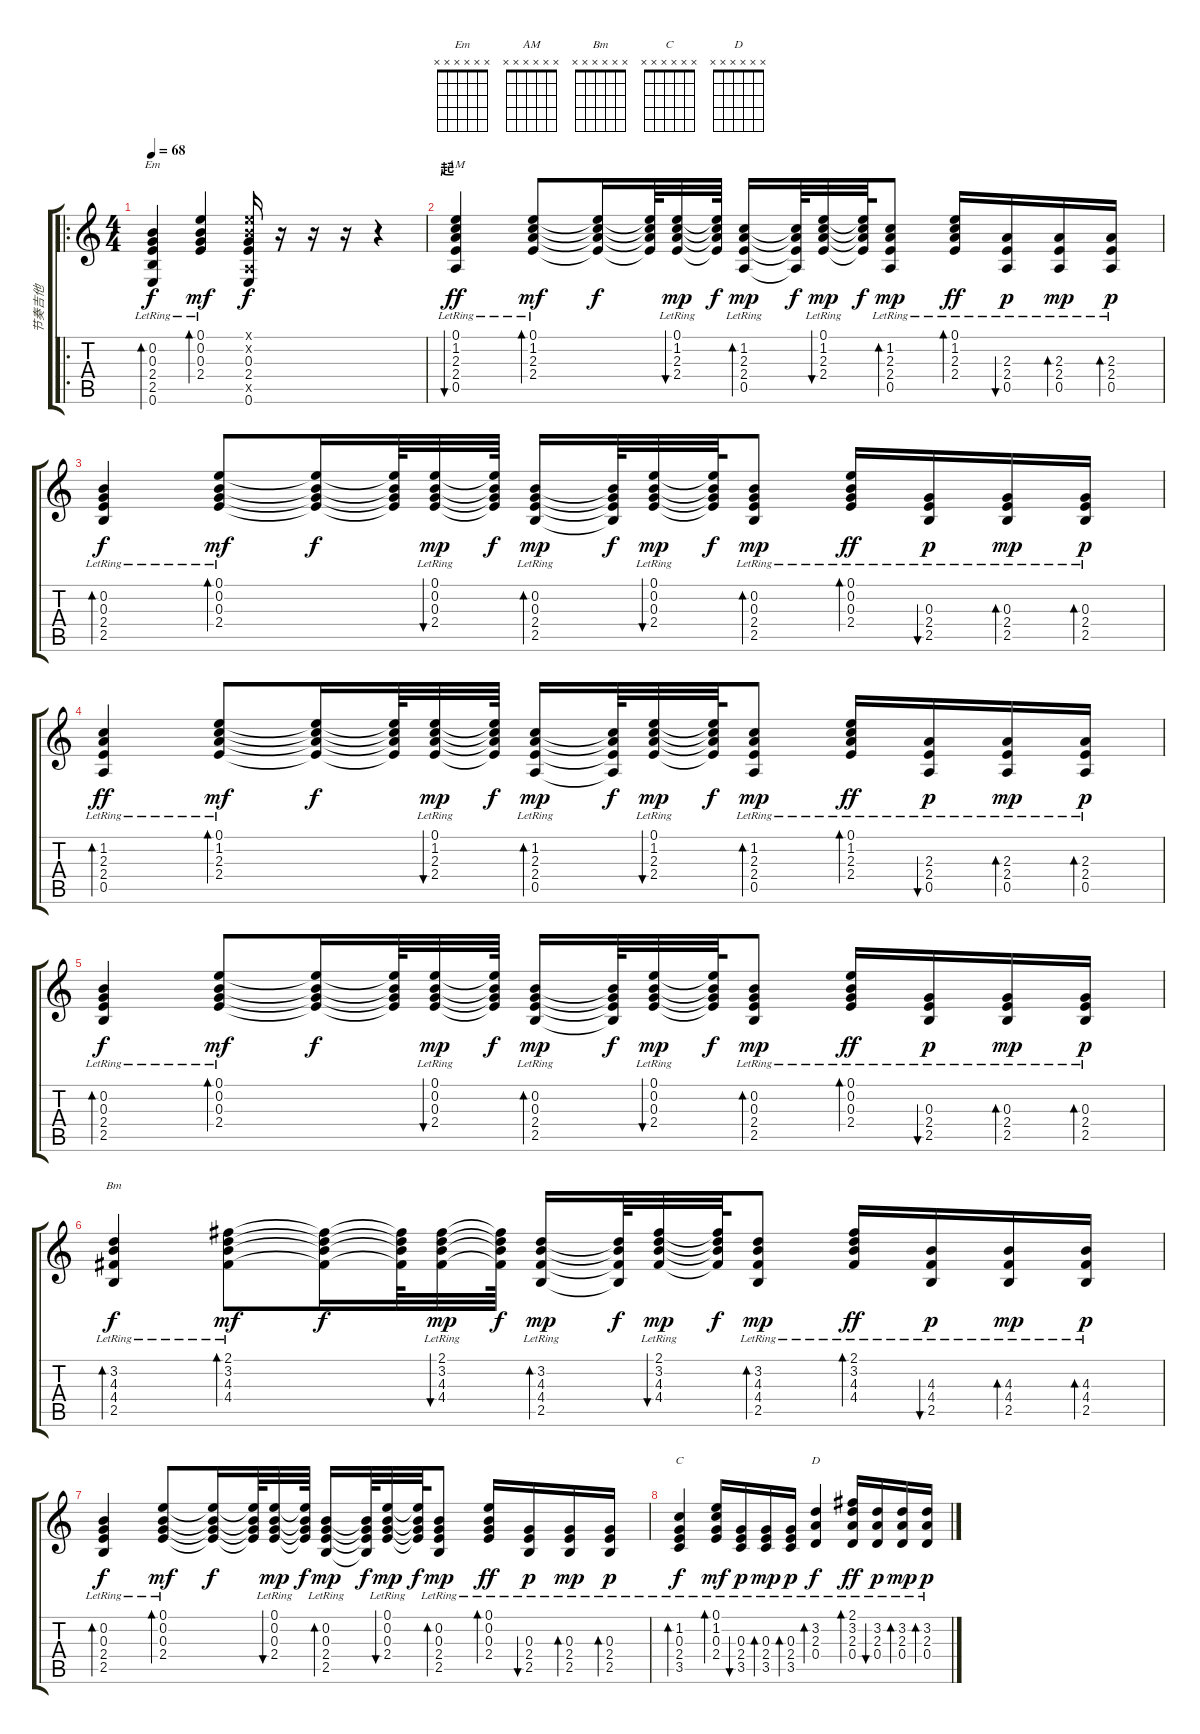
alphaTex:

\track ("节奏吉他" "节奏吉他") {instrument acousticguitarsteel}
\staff {score tabs}
\tuning (E4 B3 G3 D3 A2 E2) {hide}
\chord ("Em" x x x x x x)
\chord ("AM" x x x x x x)
\chord ("Bm" x x x x x x)
\chord ("C" x x x x x x)
\chord ("D" x x x x x x)
\ro
\ts (4 4)
\tempo 68
\clef g2
\ks c
(0.2{lr} 0.3{lr} 2.4{lr} 2.5{lr} 0.6{lr}).4{bd 30 ch "Em" dy f} (0.1{lr} 0.2{lr} 0.3{lr} 2.4{lr}).4{bd 30 dy mf} (0.1{x} 0.2{x} 0.3 2.4 0.5{x} 0.6).16{dy f} r.16 r.16 r.16 r.4 |
\section ("" "起")
(0.1 1.2{lr} 2.3{lr} 2.4{lr} 0.5{lr}).4{bu 120 ch "AM" dy ff} (0.1{lr} 1.2{lr} 2.3{lr} 2.4{lr}).8{bd 30 dy mf} (0.1{t} 1.2{t} 2.3{t} 2.4{t}).16{dy f} (0.1{t} 1.2{t} 2.3{t} 2.4{t}).64 (0.1{lr} 1.2{lr} 2.3{lr} 2.4{lr}).32{bu 30 dy mp} (0.1{t} 1.2{t} 2.3{t} 2.4{t}).64{dy f} (1.2 2.3{lr} 2.4{lr} 0.5{lr}).16{bd 30 dy mp} (1.2{t} 2.3{t} 2.4{t} 0.5{t}).64{dy f} (0.1{lr} 1.2{lr} 2.3{lr} 2.4{lr}).32{bu 240 dy mp} (0.1{t} 1.2{t} 2.3{t} 2.4{t}).64{dy f} (1.2{lr} 2.3{lr} 2.4{lr} 0.5{lr}).8{bd 30 dy mp} (0.1{lr} 1.2{lr} 2.3{lr} 2.4{lr}).16{bd 30 dy ff} (2.3{lr} 2.4{lr} 0.5{lr}).16{bu 30 dy p} (2.3{lr} 2.4{lr} 0.5{lr}).16{bd 30 dy mp} (2.3{lr} 2.4{lr} 0.5{lr}).16{bd 30 dy p} |
(0.2{lr} 0.3{lr} 2.4{lr} 2.5{lr}).4{bd 60 dy f} (0.1{lr} 0.2{lr} 0.3{lr} 2.4{lr}).8{bd 30 dy mf} (0.1{t} 0.2{t} 0.3{t} 2.4{t}).16{dy f} (0.1{t} 0.2{t} 0.3{t} 2.4{t}).64 (0.1{lr} 0.2{lr} 0.3{lr} 2.4{lr}).32{bu 30 dy mp} (0.1{t} 0.2{t} 0.3{t} 2.4{t}).64{dy f} (0.2 0.3{lr} 2.4{lr} 2.5{lr}).16{bd 30 dy mp} (0.2{t} 0.3{t} 2.4{t} 2.5{t}).64{dy f} (0.1{lr} 0.2{lr} 0.3{lr} 2.4{lr}).32{bu 30 dy mp} (0.1{t} 0.2{t} 0.3{t} 2.4{t}).64{dy f} (0.2{lr} 0.3{lr} 2.4{lr} 2.5{lr}).8{bd 30 dy mp} (0.1{lr} 0.2{lr} 0.3{lr} 2.4{lr}).16{bd 30 dy ff} (0.3{lr} 2.4{lr} 2.5{lr}).16{bu 30 dy p} (0.3{lr} 2.4{lr} 2.5{lr}).16{bd 30 dy mp} (0.3{lr} 2.4{lr} 2.5).16{bd 30 dy p} |
(1.2{lr} 2.3{lr} 2.4{lr} 0.5{lr}).4{bd 60 dy ff} (0.1{lr} 1.2{lr} 2.3{lr} 2.4{lr}).8{bd 30 dy mf} (0.1{t} 1.2{t} 2.3{t} 2.4{t}).16{dy f} (0.1{t} 1.2{t} 2.3{t} 2.4{t}).64 (0.1{lr} 1.2{lr} 2.3{lr} 2.4{lr}).32{bu 30 dy mp} (0.1{t} 1.2{t} 2.3{t} 2.4{t}).64{dy f} (1.2 2.3{lr} 2.4{lr} 0.5{lr}).16{bd 30 dy mp} (1.2{t} 2.3{t} 2.4{t} 0.5{t}).64{dy f} (0.1{lr} 1.2{lr} 2.3{lr} 2.4{lr}).32{bu 30 dy mp} (0.1{t} 1.2{t} 2.3{t} 2.4{t}).64{dy f} (1.2{lr} 2.3{lr} 2.4{lr} 0.5{lr}).8{bd 30 dy mp} (0.1{lr} 1.2{lr} 2.3{lr} 2.4{lr}).16{bd 30 dy ff} (2.3{lr} 2.4{lr} 0.5{lr}).16{bu 30 dy p} (2.3{lr} 2.4{lr} 0.5{lr}).16{bd 30 dy mp} (2.3{lr} 2.4{lr} 0.5{lr}).16{bd 30 dy p} |
(0.2{lr} 0.3{lr} 2.4{lr} 2.5{lr}).4{bd 60 dy f} (0.1{lr} 0.2{lr} 0.3{lr} 2.4{lr}).8{bd 30 dy mf} (0.1{t} 0.2{t} 0.3{t} 2.4{t}).16{dy f} (0.1{t} 0.2{t} 0.3{t} 2.4{t}).64 (0.1{lr} 0.2{lr} 0.3{lr} 2.4{lr}).32{bu 30 dy mp} (0.1{t} 0.2{t} 0.3{t} 2.4{t}).64{dy f} (0.2 0.3{lr} 2.4{lr} 2.5{lr}).16{bd 30 dy mp} (0.2{t} 0.3{t} 2.4{t} 2.5{t}).64{dy f} (0.1{lr} 0.2{lr} 0.3{lr} 2.4{lr}).32{bu 30 dy mp} (0.1{t} 0.2{t} 0.3{t} 2.4{t}).64{dy f} (0.2{lr} 0.3{lr} 2.4{lr} 2.5{lr}).8{bd 30 dy mp} (0.1{lr} 0.2{lr} 0.3{lr} 2.4{lr}).16{bd 30 dy ff} (0.3{lr} 2.4{lr} 2.5{lr}).16{bu 30 dy p} (0.3{lr} 2.4{lr} 2.5{lr}).16{bd 30 dy mp} (0.3{lr} 2.4{lr} 2.5).16{bd 30 dy p} |
(3.2{lr} 4.3{lr} 4.4{lr} 2.5{lr}).4{bd 60 ch "Bm" dy f} (2.1{lr} 3.2{lr} 4.3{lr} 4.4{lr}).8{bd 30 dy mf} (2.1{t} 3.2{t} 4.3{t} 4.4{t}).16{dy f} (2.1{t} 3.2{t} 4.3{t} 4.4{t}).64 (2.1{lr} 3.2{lr} 4.3{lr} 4.4{lr}).32{bu 30 dy mp} (2.1{t} 3.2{t} 4.3{t} 4.4{t}).64{dy f} (3.2 4.3{lr} 4.4{lr} 2.5{lr}).16{bd 30 dy mp} (3.2{t} 4.3{t} 4.4{t} 2.5{t}).64{dy f} (2.1{lr} 3.2{lr} 4.3{lr} 4.4{lr}).32{bu 30 dy mp} (2.1{t} 3.2{t} 4.3{t} 4.4{t}).64{dy f} (3.2{lr} 4.3{lr} 4.4{lr} 2.5{lr}).8{bd 30 dy mp} (2.1{lr} 3.2{lr} 4.3{lr} 4.4{lr}).16{bd 30 dy ff} (4.3{lr} 4.4{lr} 2.5{lr}).16{bu 30 dy p} (4.3{lr} 4.4{lr} 2.5{lr}).16{bd 30 dy mp} (4.3{lr} 4.4{lr} 2.5{lr}).16{bd 30 dy p} |
(0.2{lr} 0.3{lr} 2.4{lr} 2.5{lr}).4{bd 60 dy f} (0.1{lr} 0.2{lr} 0.3{lr} 2.4{lr}).8{bd 30 dy mf} (0.1{t} 0.2{t} 0.3{t} 2.4{t}).16{dy f} (0.1{t} 0.2{t} 0.3{t} 2.4{t}).64 (0.1{lr} 0.2{lr} 0.3{lr} 2.4{lr}).32{bu 30 dy mp} (0.1{t} 0.2{t} 0.3{t} 2.4{t}).64{dy f} (0.2 0.3{lr} 2.4{lr} 2.5{lr}).16{bd 30 dy mp} (0.2{t} 0.3{t} 2.4{t} 2.5{t}).64{dy f} (0.1{lr} 0.2{lr} 0.3{lr} 2.4{lr}).32{bu 30 dy mp} (0.1{t} 0.2{t} 0.3{t} 2.4{t}).64{dy f} (0.2{lr} 0.3{lr} 2.4{lr} 2.5{lr}).8{bd 30 dy mp} (0.1{lr} 0.2{lr} 0.3{lr} 2.4{lr}).16{bd 30 dy ff} (0.3{lr} 2.4{lr} 2.5{lr}).16{bu 30 dy p} (0.3{lr} 2.4{lr} 2.5{lr}).16{bd 30 dy mp} (0.3{lr} 2.4{lr} 2.5).16{bd 30 dy p} |
(1.2{lr} 0.3{lr} 2.4{lr} 3.5{lr}).4{bd 30 ch "C" dy f} (0.1{lr} 1.2{lr} 0.3{lr} 2.4{lr}).16{bd 30 dy mf} (0.3{lr} 2.4{lr} 3.5).16{bu 30 dy p} (0.3{lr} 2.4{lr} 3.5{lr}).16{bd 30 dy mp} (0.3{lr} 2.4{lr} 3.5{lr}).16{bd 30 dy p} (3.2{lr} 2.3{lr} 0.4{lr}).4{bd 30 ch "D" dy f} (2.1{lr} 3.2{lr} 2.3{lr} 0.4{lr}).16{bd 30 dy ff} (3.2{lr} 2.3{lr} 0.4{lr}).16{bu 30 dy p} (3.2{lr} 2.3{lr} 0.4{lr}).16{bd 30 dy mp} (3.2{lr} 2.3{lr} 0.4{lr}).16{bd 30 dy p}
